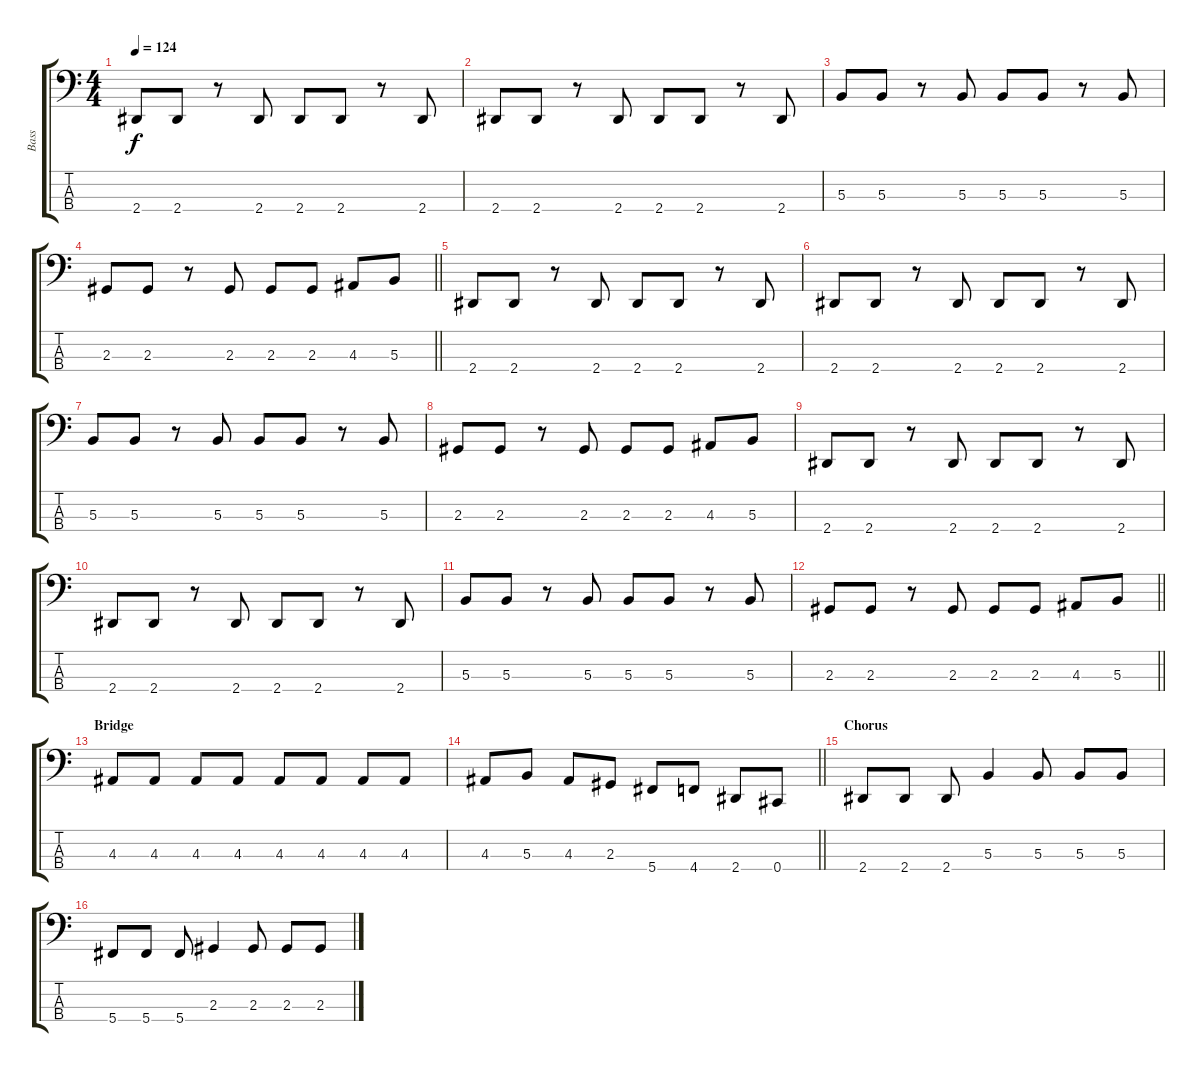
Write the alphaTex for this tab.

\track ("Bass" "Bass") {instrument electricbassfinger}
\staff {score tabs}
\tuning (E2 B1 Gb1 Db1) {hide}
\ts (4 4)
\tempo 124
\clef f4
\ks c
2.4.8{dy f} 2.4.8 r.8 2.4.8 2.4.8 2.4.8 r.8 2.4.8 |
2.4.8 2.4.8 r.8 2.4.8 2.4.8 2.4.8 r.8 2.4.8 |
5.3.8 5.3.8 r.8 5.3.8 5.3.8 5.3.8 r.8 5.3.8 |
\barLineRight lightlight
2.3.8 2.3.8 r.8 2.3.8 2.3.8 2.3.8 4.3.8 5.3.8 |
2.4.8 2.4.8 r.8 2.4.8 2.4.8 2.4.8 r.8 2.4.8 |
2.4.8 2.4.8 r.8 2.4.8 2.4.8 2.4.8 r.8 2.4.8 |
5.3.8 5.3.8 r.8 5.3.8 5.3.8 5.3.8 r.8 5.3.8 |
2.3.8 2.3.8 r.8 2.3.8 2.3.8 2.3.8 4.3.8 5.3.8 |
2.4.8 2.4.8 r.8 2.4.8 2.4.8 2.4.8 r.8 2.4.8 |
2.4.8 2.4.8 r.8 2.4.8 2.4.8 2.4.8 r.8 2.4.8 |
5.3.8 5.3.8 r.8 5.3.8 5.3.8 5.3.8 r.8 5.3.8 |
\barLineRight lightlight
2.3.8 2.3.8 r.8 2.3.8 2.3.8 2.3.8 4.3.8 5.3.8 |
\section ("" "Bridge")
4.3.8 4.3.8 4.3.8 4.3.8 4.3.8 4.3.8 4.3.8 4.3.8 |
\barLineRight lightlight
4.3.8 5.3.8 4.3.8 2.3.8 5.4.8 4.4.8 2.4.8 0.4.8 |
\section ("" "Chorus")
2.4.8 2.4.8 2.4.8 5.3.4 5.3.8 5.3.8 5.3.8 |
5.4.8 5.4.8 5.4.8 2.3.4 2.3.8 2.3.8 2.3.8
